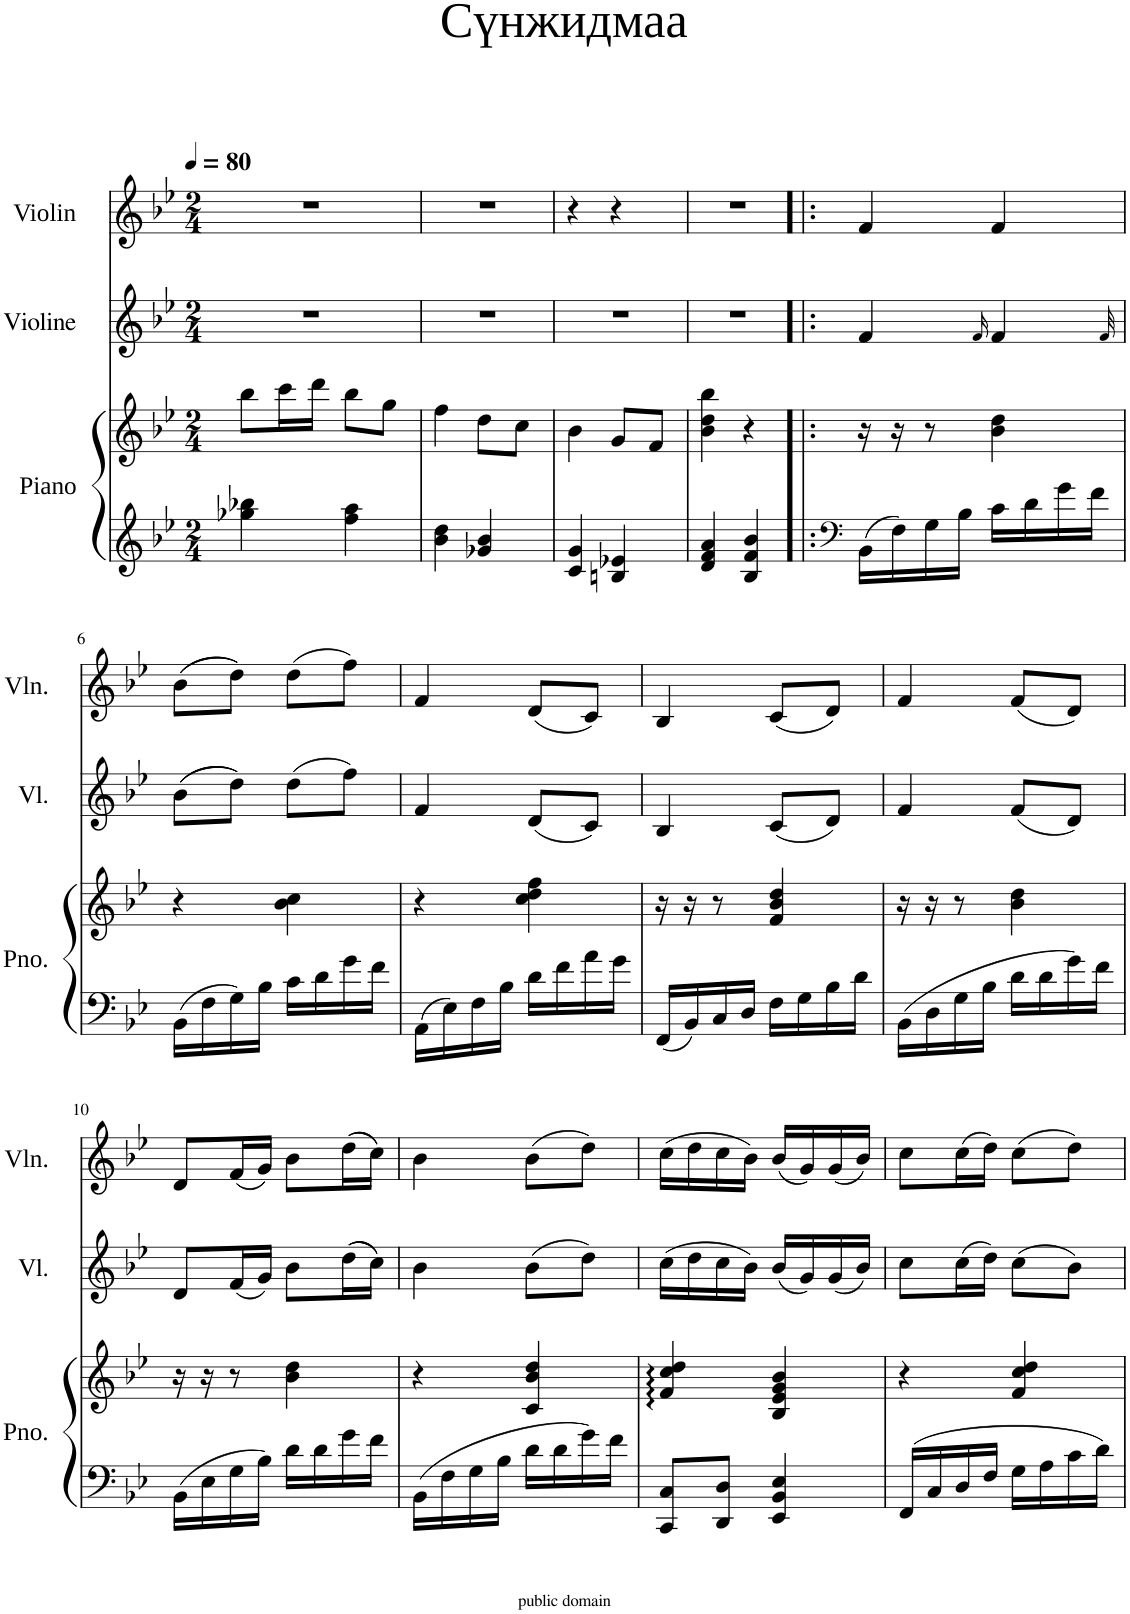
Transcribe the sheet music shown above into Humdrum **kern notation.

**kern	**kern	**kern	**kern
*part3	*part3	*part2	*part1
*staff4	*staff3	*staff2	*staff1
*I"Piano	*	*I"Violine	*I"Violin
*I'Pno.	*	*I'Vl.	*I'Vln.
*clefG2	*clefG2	*clefG2	*clefG2
*k[b-e-]	*k[b-e-]	*k[b-e-]	*k[b-e-]
*M2/4	*M2/4	*M2/4	*M2/4
*MM80	*MM80	*MM80	*MM80
=1	=1	=1	=1
4gg-X\ 4bb-X\	8bb-\L	2r	2r
.	16ccc\L	.	.
.	16ddd\JJ	.	.
4ff\ 4aa\	8bb-\L	.	.
.	8gg\J	.	.
=2	=2	=2	=2
4b-\ 4dd\	4ff\	2r	2r
4g-X/ 4b-/	8dd\L	.	.
.	8cc\J	.	.
=3	=3	=3	=3
4c/ 4g/	4b-\	2r	4r
4Bn/ 4e-X/	8g/L	.	4r
.	8f/J	.	.
=4	=4	=4	=4
4d/ 4f/ 4a/	4b-\ 4dd\ 4bb-\	2r	2r
4B-/ 4f/ 4b-/	4r	.	.
=5!|:	=5!|:	=5!|:	=5!|:
*clefF4	*	*	*
16BB-\LL	16r	4f/	4f/
16F\	16r	.	.
16G\	8r	.	.
16B-\JJ	.	.	.
.	.	16qf/	.
16c\LL	4b-\ 4dd\	4f/	4f/
16d\	.	.	.
16g\	.	.	.
16f\JJ	.	.	.
.	.	32qf/	.
!!LO:LB:g=z
=6	=6	=6	=6
16BB-\LL	4r	((8b-\L	((8b-\L
16F\	.	.	.
16G\	.	8dd\J))	8dd\J))
16B-\JJ	.	.	.
16c\LL	4b-\ 4cc\	(8dd\L	(8dd\L
16d\	.	.	.
16g\	.	8ff\J)	8ff\J)
16f\JJ	.	.	.
=7	=7	=7	=7
16AA\LL	4r	4f/	4f/
16E-\	.	.	.
16F\	.	.	.
16B-\JJ	.	.	.
16d\LL	4cc\ 4dd\ 4ff\	(8d/L	(8d/L
16f\	.	.	.
16a\	.	8c/J)	8c/J)
16g\JJ	.	.	.
=8	=8	=8	=8
16FF/LL	16r	4B-/	4B-/
16BB-/	16r	.	.
16C/	8r	.	.
16D/JJ	.	.	.
16F\LL	4f/ 4b-/ 4dd/	(8c/L	(8c/L
16G\	.	.	.
16B-\	.	8d/J)	8d/J)
16d\JJ	.	.	.
=9	=9	=9	=9
16BB-\LL	16r	4f/	4f/
16D\	16r	.	.
16G\	8r	.	.
16B-\JJ	.	.	.
16d\LL	4b-\ 4dd\	(8f/L	(8f/L
16d\	.	.	.
16g\	.	8d/J)	8d/J)
16f\JJ	.	.	.
!!LO:LB:g=z
=10	=10	=10	=10
16BB-\LL	16r	8d/L	8d/L
16E-\	16r	.	.
16G\	8r	(16f/L	(16f/L
16B-\JJ	.	16g/JJ)	16g/JJ)
16d\LL	4b-\ 4dd\	8b-\L	8b-\L
16d\	.	.	.
16g\	.	((16dd\L	((16dd\L
16f\JJ	.	16cc\JJ))	16cc\JJ))
=11	=11	=11	=11
16BB-\LL	4r	4b-\	4b-\
16F\	.	.	.
16G\	.	.	.
16B-\JJ	.	.	.
16d\LL	4c/ 4b-/ 4dd/	(8b-\L	(8b-\L
16d\	.	.	.
16g\	.	8dd\J)	8dd\J)
16f\JJ	.	.	.
=12	=12	=12	=12
8CC/ 8C/L	4f/ 4cc/ 4dd/	(16cc\LL	(16cc\LL
.	.	16dd\	16dd\
8DD/ 8D/J	.	16cc\	16cc\
.	.	16b-\JJ)	16b-\JJ)
4EE-/ 4BB-/ 4E-/	4B-/ 4e-/ 4g/ 4b-/	(16b-/LL	(16b-/LL
.	.	16g/)	16g/)
.	.	(16g/	(16g/
.	.	16b-/JJ)	16b-/JJ)
=13	=13	=13	=13
16FF/LL	4r	8cc\L	8cc\L
16C/	.	.	.
16D/	.	(16cc\L	(16cc\L
16F/JJ	.	16dd\JJ)	16dd\JJ)
16G\LL	4f/ 4cc/ 4dd/	(8cc\L	(8cc\L
16A\	.	.	.
16c\	.	8b-\J)	8dd\J)
16d\JJ	.	.	.
=	=	=	=
*-	*-	*-	*-
